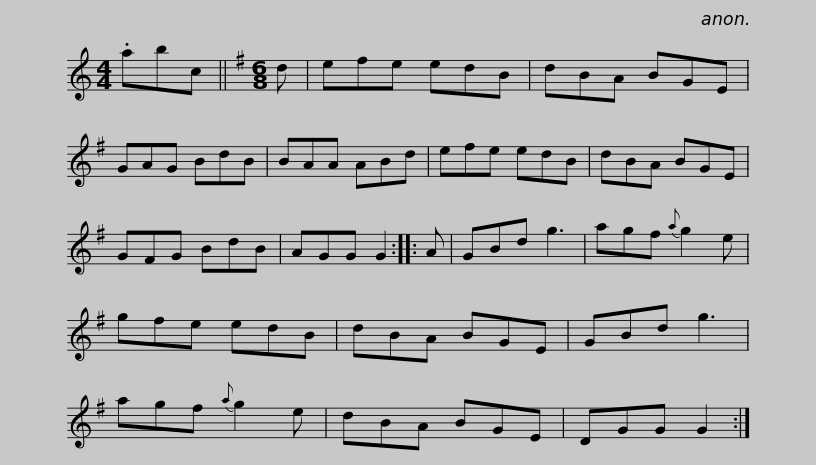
X:1
L:1/8
M:4/4
I:linebreak $
K:C
V:1 treble
V:1
 .abc ||[K:G][M:6/8] d | efe edB | dBA BGE | GAG BdB | %5
 BAA ABd | efe edB | dBA BGE |$ GFG BdB | AGG G2 :: %10
 A | GBd g3 | agf{a} g2 e | gfe edB | dBA BGE | %15
 GBd g3 |$ agf{a} g2 e | dBA BGE | DGG G2 :| %19
